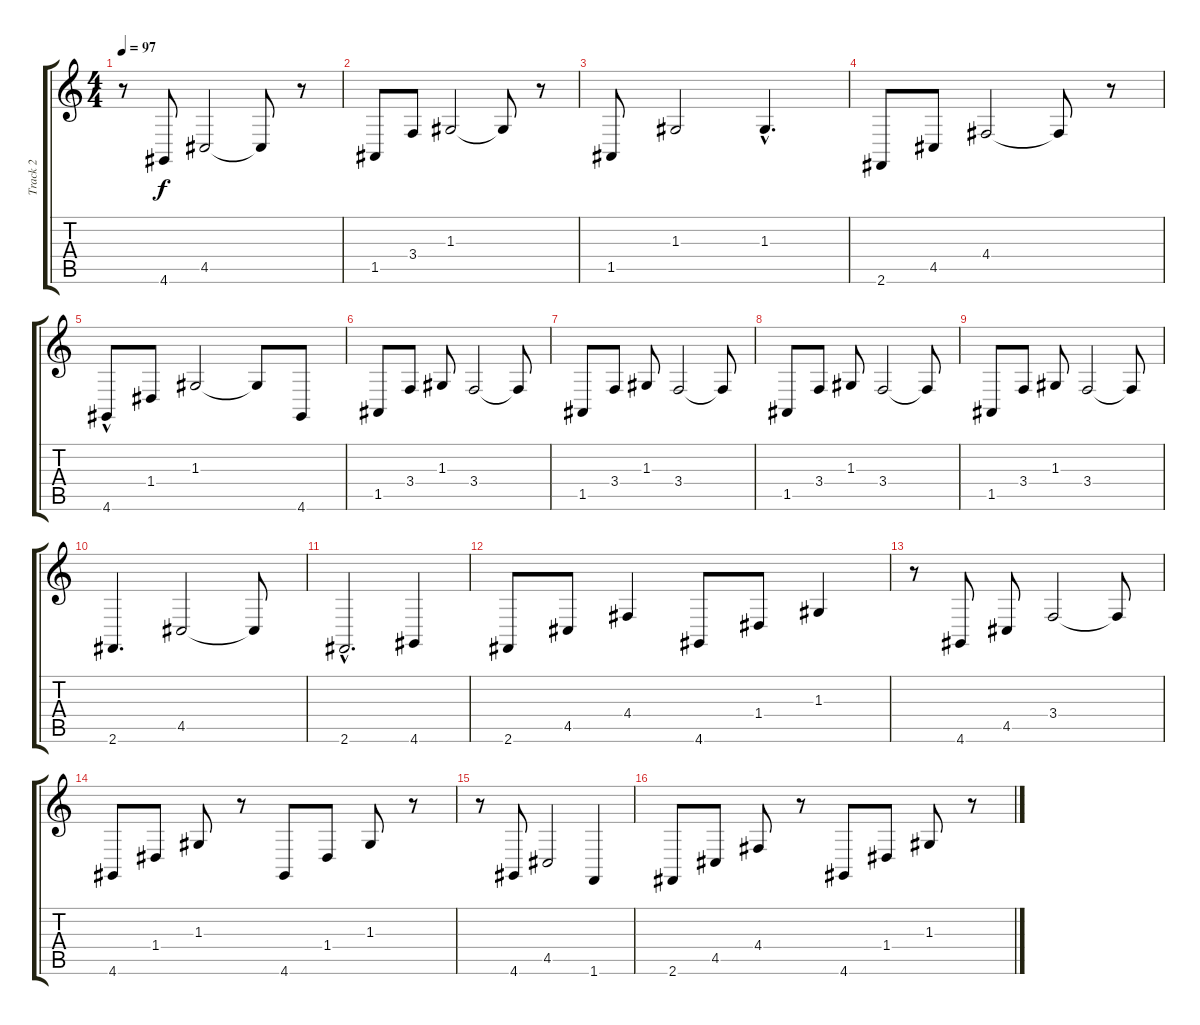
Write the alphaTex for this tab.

\track ("Track 2" "Track 2") {instrument acousticgrandpiano}
\staff {score tabs}
\tuning (E4 B3 G3 D3 A2 E2) {hide}
\ts (4 4)
\tempo 97
\clef g2
\ks c
r.8{dy f} 4.6.8 4.5.2 4.5{t}.8 r.8 |
1.5.8 3.4.8 1.3.2 1.3{t}.8 r.8 |
1.5.8 1.3.2 1.3{hac}.4{d} |
2.6.8 4.5.8 4.4.2 4.4{t}.8 r.8 |
4.6{hac}.8 1.4.8 1.3.2 1.3{t}.8 4.6.8 |
1.5.8 3.4.8 1.3.8 3.4.2 3.4{t}.8 |
1.5.8 3.4.8 1.3.8 3.4.2 3.4{t}.8 |
1.5.8 3.4.8 1.3.8 3.4.2 3.4{t}.8 |
1.5.8 3.4.8 1.3.8 3.4.2 3.4{t}.8 |
2.6.4{d} 4.5.2 4.5{t}.8 |
2.6{hac}.2{d} 4.6.4 |
2.6.8 4.5.8 4.4.4 4.6.8 1.4.8 1.3.4 |
r.8 4.6.8 4.5.8 3.4.2 3.4{t}.8 |
4.6.8 1.4.8 1.3.8 r.8 4.6.8 1.4.8 1.3.8 r.8 |
r.8 4.6.8 4.5.2 1.6.4 |
2.6.8 4.5.8 4.4.8 r.8 4.6.8 1.4.8 1.3.8 r.8
